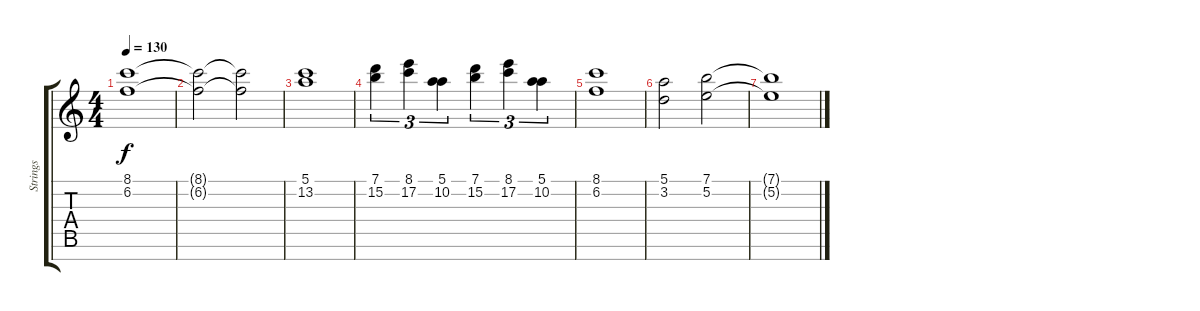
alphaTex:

\track ("Strings" "Strings") {instrument synthstrings1}
\staff {score tabs}
\tuning (E5 B4 G4 D4 A3 E3 A2) {hide}
\ts (4 4)
\tempo 130
\clef g2
\ks c
(8.1 6.2).1{dy f} |
(8.1{t} 6.2{t}).2 (8.1{t} 6.2{t}).2 |
(5.1 13.2).1 |
(7.1 15.2).4{tu (3 2)} (8.1 17.2).4{tu (3 2)} (5.1 10.2).4{tu (3 2)} (7.1 15.2).4{tu (3 2)} (8.1 17.2).4{tu (3 2)} (5.1 10.2).4{tu (3 2)} |
(8.1 6.2).1 |
(5.1 3.2).2 (7.1 5.2).2 |
(7.1{t} 5.2{t}).1
